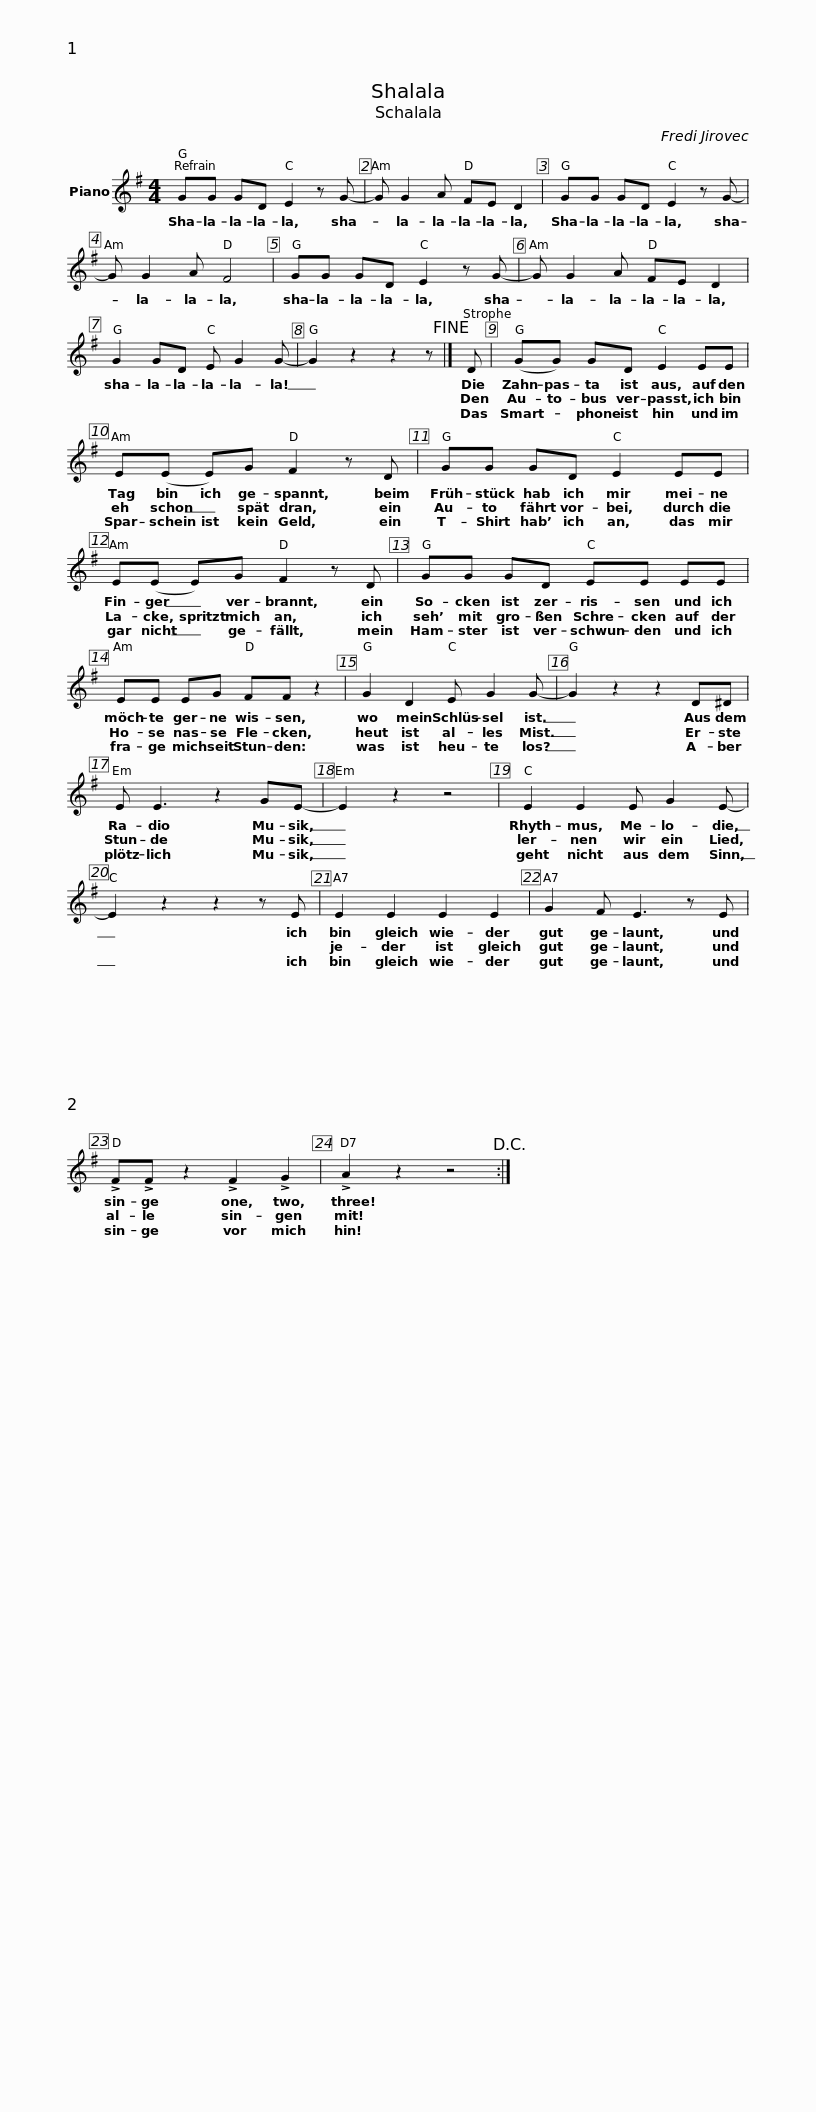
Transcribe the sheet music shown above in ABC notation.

X:1
L:1/8
M:4/4
I:linebreak $
K:G
V:1 treble
V:1
 GG GD E2 z G- | G G2 A FE D2 | GG GD E2 z G- | G G2 A F4 | GG GD E2 z G- |$ %5
 G G2 A FE D2 | G2 GD E G2 G- | G2 z2 z2 z!fine! |] D | (GG) GD E2 EE |$ %10
 E(E E)G F2 z D | GG GD E2 EE |$ E(E E)G F2 z D | GG GD EE EE |$ EE EG FF z2 | %15
 G2 D2 E G2 G- | G2 z2 z2 D^D | E E3 z2 GE- |$ E2 z2 z4 | E2 E2 E G2 E- | %20
 E2 z2 z2 z E | E2 E2 E2 E2 | G2 F E3 z E |$ !>!F!>!F z2 !>!F2 !>!G2 | !>!A2 z2 z4!D.C.! :| %25
